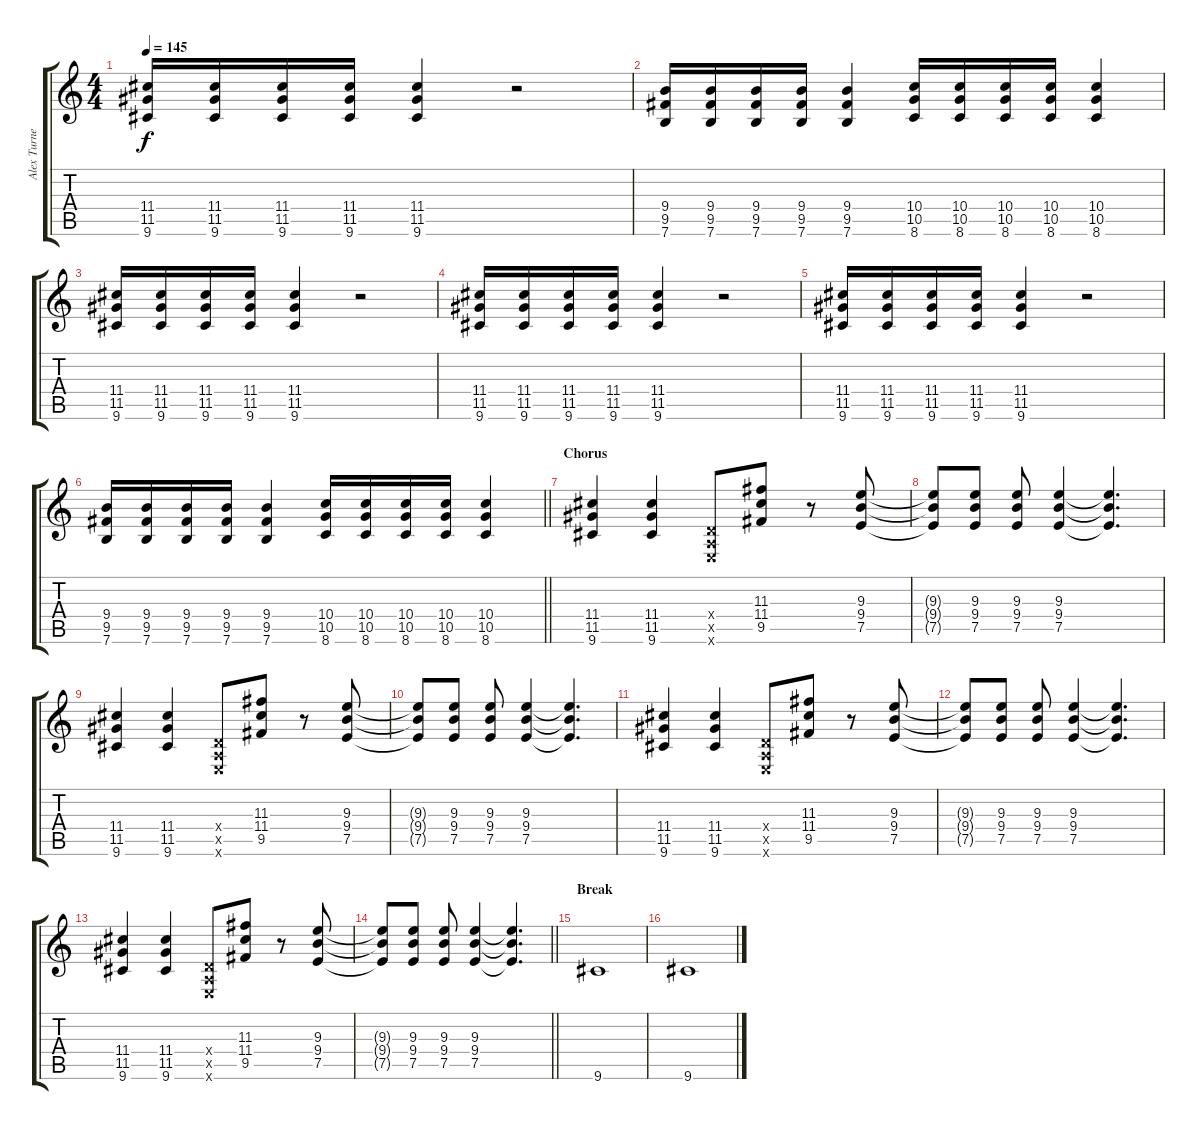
\track ("Alex Turner" "Alex Turne") {instrument overdrivenguitar}
\staff {score tabs}
\tuning (E4 B3 G3 D3 A2 E2) {hide}
\ts (4 4)
\tempo 145
\clef g2
\ks c
(11.4 11.5 9.6).16{dy f} (11.4 11.5 9.6).16 (11.4 11.5 9.6).16 (11.4 11.5 9.6).16 (11.4 11.5 9.6).4 r.2 |
(9.4 9.5 7.6).16 (9.4 9.5 7.6).16 (9.4 9.5 7.6).16 (9.4 9.5 7.6).16 (9.4 9.5 7.6).4 (10.4 10.5 8.6).16 (10.4 10.5 8.6).16 (10.4 10.5 8.6).16 (10.4 10.5 8.6).16 (10.4 10.5 8.6).4 |
(11.4 11.5 9.6).16 (11.4 11.5 9.6).16 (11.4 11.5 9.6).16 (11.4 11.5 9.6).16 (11.4 11.5 9.6).4 r.2 |
(11.4 11.5 9.6).16 (11.4 11.5 9.6).16 (11.4 11.5 9.6).16 (11.4 11.5 9.6).16 (11.4 11.5 9.6).4 r.2 |
(11.4 11.5 9.6).16 (11.4 11.5 9.6).16 (11.4 11.5 9.6).16 (11.4 11.5 9.6).16 (11.4 11.5 9.6).4 r.2 |
\barLineRight lightlight
(9.4 9.5 7.6).16 (9.4 9.5 7.6).16 (9.4 9.5 7.6).16 (9.4 9.5 7.6).16 (9.4 9.5 7.6).4 (10.4 10.5 8.6).16 (10.4 10.5 8.6).16 (10.4 10.5 8.6).16 (10.4 10.5 8.6).16 (10.4 10.5 8.6).4 |
\section ("" "Chorus")
(11.4 11.5 9.6).4 (11.4 11.5 9.6).4 (0.4{x} 0.5{x} 0.6{x}).8 (11.3 11.4 9.5).8 r.8 (9.3 9.4 7.5).8 |
(9.3{t} 9.4{t} 7.5{t}).8 (9.3 9.4 7.5).8 (9.3 9.4 7.5).8 (9.3 9.4 7.5).4 (9.3{t} 9.4{t} 7.5{t}).4{d} |
(11.4 11.5 9.6).4 (11.4 11.5 9.6).4 (0.4{x} 0.5{x} 0.6{x}).8 (11.3 11.4 9.5).8 r.8 (9.3 9.4 7.5).8 |
(9.3{t} 9.4{t} 7.5{t}).8 (9.3 9.4 7.5).8 (9.3 9.4 7.5).8 (9.3 9.4 7.5).4 (9.3{t} 9.4{t} 7.5{t}).4{d} |
(11.4 11.5 9.6).4 (11.4 11.5 9.6).4 (0.4{x} 0.5{x} 0.6{x}).8 (11.3 11.4 9.5).8 r.8 (9.3 9.4 7.5).8 |
(9.3{t} 9.4{t} 7.5{t}).8 (9.3 9.4 7.5).8 (9.3 9.4 7.5).8 (9.3 9.4 7.5).4 (9.3{t} 9.4{t} 7.5{t}).4{d} |
(11.4 11.5 9.6).4 (11.4 11.5 9.6).4 (0.4{x} 0.5{x} 0.6{x}).8 (11.3 11.4 9.5).8 r.8 (9.3 9.4 7.5).8 |
\barLineRight lightlight
(9.3{t} 9.4{t} 7.5{t}).8 (9.3 9.4 7.5).8 (9.3 9.4 7.5).8 (9.3 9.4 7.5).4 (9.3{t} 9.4{t} 7.5{t}).4{d} |
\section ("" "Break")
9.6.1 |
9.6.1
